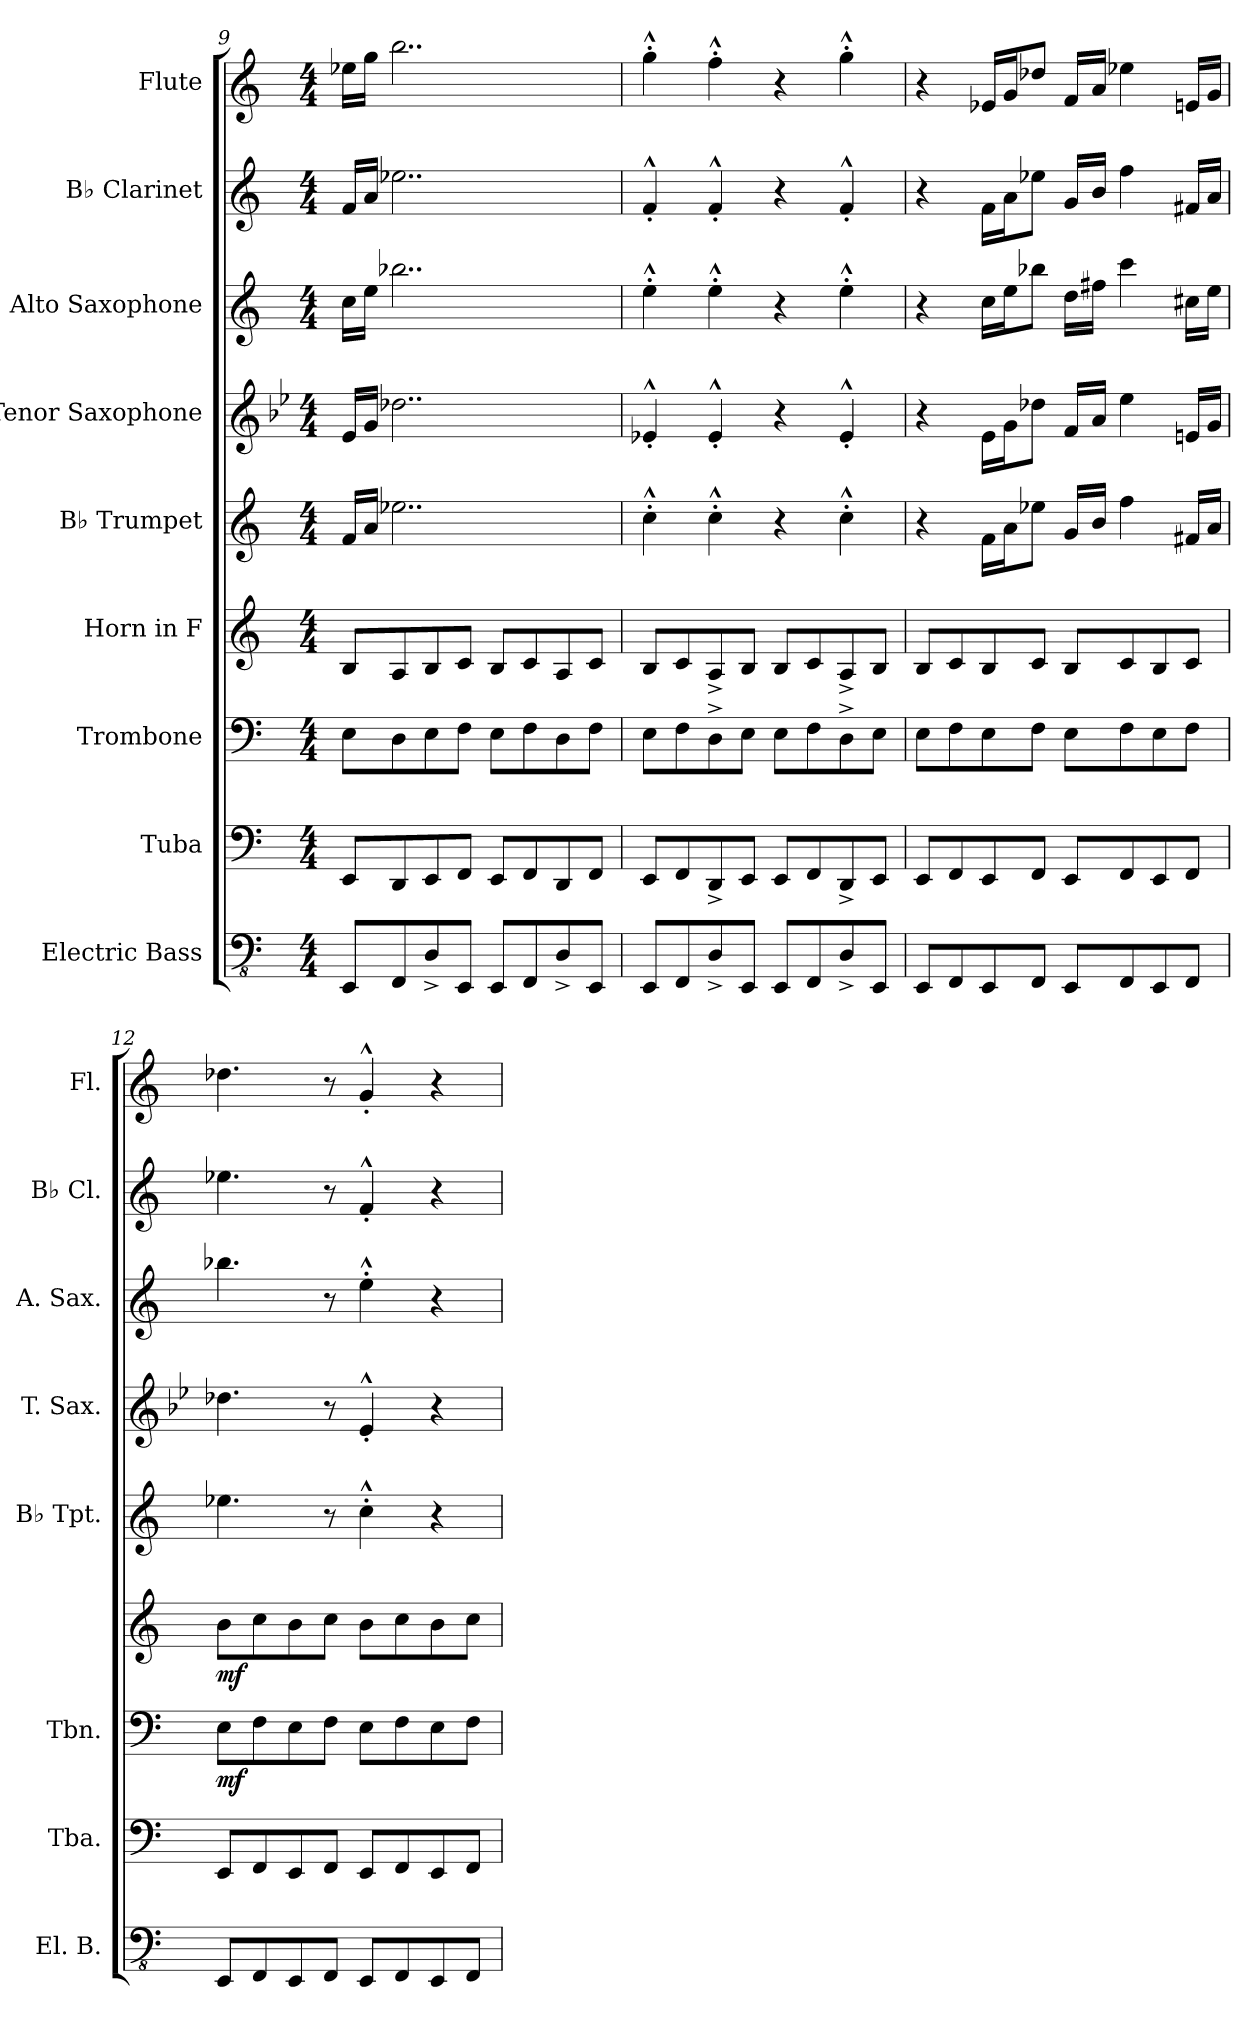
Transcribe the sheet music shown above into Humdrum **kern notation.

**kern	**kern	**kern	**dynam	**kern	**dynam	**kern	**kern	**kern	**kern	**kern
*part9	*part8	*part7	*part7	*part6	*part6	*part5	*part4	*part3	*part2	*part1
*staff9	*staff8	*staff7	*staff7	*staff6	*staff6	*staff5	*staff4	*staff3	*staff2	*staff1
*I"Electric Bass	*I"Tuba	*I"Trombone	*	*I"Horn in F	*	*I"B♭ Trumpet	*I"Tenor Saxophone	*I"Alto Saxophone	*I"B♭ Clarinet	*I"Flute
*I'El. B.	*I'Tba.	*I'Tbn.	*	*	*	*I'B♭ Tpt.	*I'T. Sax.	*I'A. Sax.	*I'B♭ Cl.	*I'Fl.
!!LO:PB:g=z
*clefFv4	*clefF4	*clefF4	*	*clefG2	*	*clefG2	*clefG2	*clefG2	*clefG2	*clefG2
*	*	*	*	*ITrd4c7	*	*ITrd1c2	*ITrd8c14	*ITrd5c9	*ITrd1c2	*
*k[]	*k[]	*k[]	*	*k[b-]	*	*k[b-e-]	*k[b-e-]	*k[b-e-a-]	*k[b-e-]	*k[]
*M4/4	*M4/4	*M4/4	*	*M4/4	*	*M4/4	*M4/4	*M4/4	*M4/4	*M4/4
=9	=9	=9	=9	=9	=9	=9	=9	=9	=9	=9
8EEE/L	8EE/L	8E\L	.	8E/L	.	16e-/LL	16E-/LL	16e-\LL	16e-/LL	16ee-X\LL
.	.	.	.	.	.	16g/JJ	16G/JJ	16g\JJ	16g/JJ	16gg\JJ
8FFF/	8DD/	8D\	.	8D/	.	2..dd-X\	2..d-X\	2..dd-X\	2..dd-X\	2..bb\
8DD^/	8EE/	8E\	.	8E/	.	.	.	.	.	.
8EEE/J	8FF/J	8F\J	.	8F/J	.	.	.	.	.	.
8EEE/L	8EE/L	8E\L	.	8E/L	.	.	.	.	.	.
8FFF/	8FF/	8F\	.	8F/	.	.	.	.	.	.
8DD^/	8DD/	8D\	.	8D/	.	.	.	.	.	.
8EEE/J	8FF/J	8F\J	.	8F/J	.	.	.	.	.	.
=10	=10	=10	=10	=10	=10	=10	=10	=10	=10	=10
8EEE/L	8EE/L	8E\L	.	8E/L	.	4b-^^'\	4E-X^^'/	4g^^'\	4e-^^'/	4gg^^'\
8FFF/	8FF/	8F\	.	8F/	.	.	.	.	.	.
8DD^/	8DD^/	8D^\	.	8D^/	.	4b-^^'\	4E-^^'/	4g^^'\	4e-^^'/	4ff^^'\
8EEE/J	8EE/J	8E\J	.	8E/J	.	.	.	.	.	.
8EEE/L	8EE/L	8E\L	.	8E/L	.	4r	4r	4r	4r	4r
8FFF/	8FF/	8F\	.	8F/	.	.	.	.	.	.
8DD^/	8DD^/	8D^\	.	8D^/	.	4b-^^'\	4E-^^'/	4g^^'\	4e-^^'/	4gg^^'\
8EEE/J	8EE/J	8E\J	.	8E/J	.	.	.	.	.	.
=11	=11	=11	=11	=11	=11	=11	=11	=11	=11	=11
8EEE/L	8EE/L	8E\L	.	8E/L	.	4r	4r	4r	4r	4r
8FFF/	8FF/	8F\	.	8F/	.	.	.	.	.	.
8EEE/	8EE/	8E\	.	8E/	.	16e-\LL	16E-\LL	16e-\LL	16e-\LL	16e-X/LL
.	.	.	.	.	.	16g\J	16G\J	16g\J	16g\J	16g/J
8FFF/J	8FF/J	8F\J	.	8F/J	.	8dd-X\J	8d-X\J	8dd-X\J	8dd-X\J	8dd-X/J
8EEE/L	8EE/L	8E\L	.	8E/L	.	16f/LL	16F/LL	16f\LL	16f/LL	16f/LL
.	.	.	.	.	.	16a/JJ	16A/JJ	16an\JJ	16a/JJ	16a/JJ
8FFF/	8FF/	8F\	.	8F/	.	4ee-\	4e-\	4ee-\	4ee-\	4ee-X\
8EEE/	8EE/	8E\	.	8E/	.	.	.	.	.	.
8FFF/J	8FF/J	8F\J	.	8F/J	.	16en/LL	16En/LL	16en\LL	16en/LL	16en/LL
.	.	.	.	.	.	16g/JJ	16G/JJ	16g\JJ	16g/JJ	16g/JJ
!!LO:PB:g=z
=12	=12	=12	=12	=12	=12	=12	=12	=12	=12	=12
!	!	!	!LO:DY:b	!	!LO:DY:b	!	!	!	!	!
8EEE/L	8EE/L	8E\L	mf	8e\L	mf	4.dd-X\	4.d-X\	4.dd-X\	4.dd-X\	4.dd-X\
8FFF/	8FF/	8F\	.	8f\	.	.	.	.	.	.
8EEE/	8EE/	8E\	.	8e\	.	.	.	.	.	.
8FFF/J	8FF/J	8F\J	.	8f\J	.	8r	8r	8r	8r	8r
8EEE/L	8EE/L	8E\L	.	8e\L	.	4b-^^'\	4E-^^'/	4g^^'\	4e-^^'/	4g^^'/
8FFF/	8FF/	8F\	.	8f\	.	.	.	.	.	.
8EEE/	8EE/	8E\	.	8e\	.	4r	4r	4r	4r	4r
8FFF/J	8FF/J	8F\J	.	8f\J	.	.	.	.	.	.
=	=	=	=	=	=	=	=	=	=	=
*-	*-	*-	*-	*-	*-	*-	*-	*-	*-	*-
